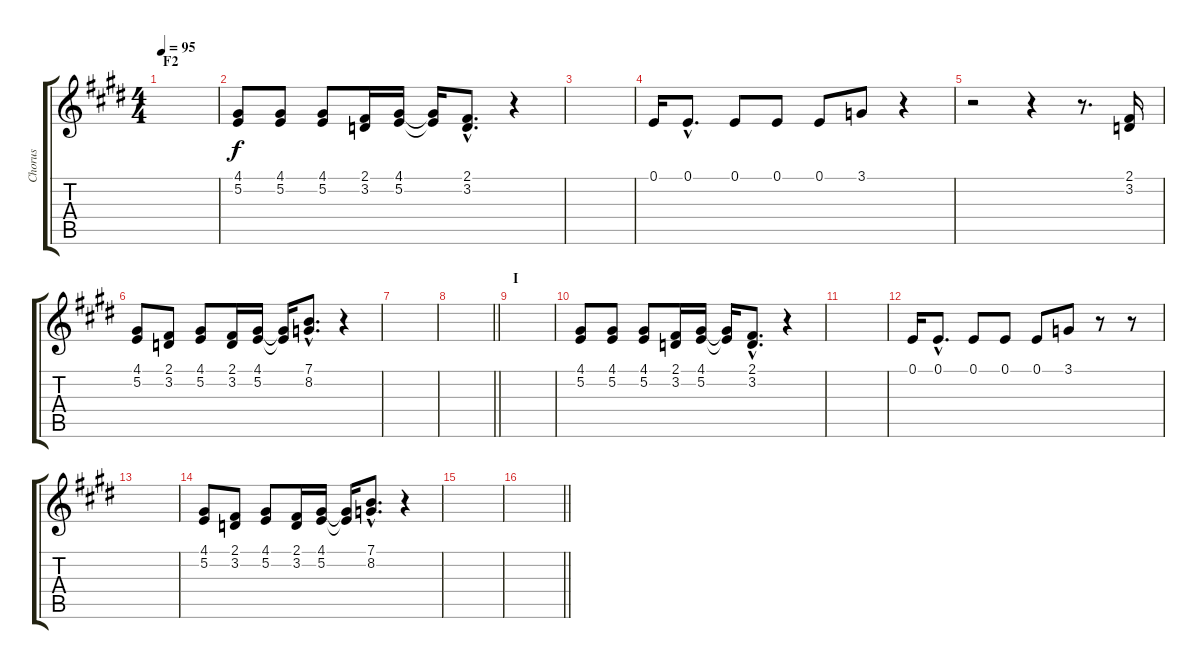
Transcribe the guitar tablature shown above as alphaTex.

\track ("Chorus" "Chorus") {instrument sopranosax}
\staff {score tabs}
\tuning (E4 B3 G3 D3 A2 E2) {hide}
\ts (4 4)
\section ("" "F2")
\tempo 95
\clef g2
\ks e
|
(4.1 5.2).8 (4.1 5.2).8 (4.1 5.2).8 (2.1 3.2).16 (4.1 5.2).16 (4.1{t} 5.2{t}).16 (2.1{hac} 3.2{hac}).8{d} r.4 |
|
0.1.16 0.1{hac}.8{d} 0.1.8 0.1.8 0.1.8 3.1.8 r.4 |
r.2 r.4 r.8{d} (2.1 3.2).16 |
(4.1 5.2).8 (2.1 3.2).8 (4.1 5.2).8 (2.1 3.2).16 (4.1 5.2).16 (4.1{t} 5.2{t}).16 (7.1{hac} 8.2{hac}).8{d} r.4 |
|
\barLineRight lightlight
|
\section ("" "I")
|
(4.1 5.2).8 (4.1 5.2).8 (4.1 5.2).8 (2.1 3.2).16 (4.1 5.2).16 (4.1{t} 5.2{t}).16 (2.1{hac} 3.2{hac}).8{d} r.4 |
|
0.1.16 0.1{hac}.8{d} 0.1.8 0.1.8 0.1.8 3.1.8 r.8 r.8 |
|
(4.1 5.2).8 (2.1 3.2).8 (4.1 5.2).8 (2.1 3.2).16 (4.1 5.2).16 (4.1{t} 5.2{t}).16 (7.1{hac} 8.2{hac}).8{d} r.4 |
|
\barLineRight lightlight
